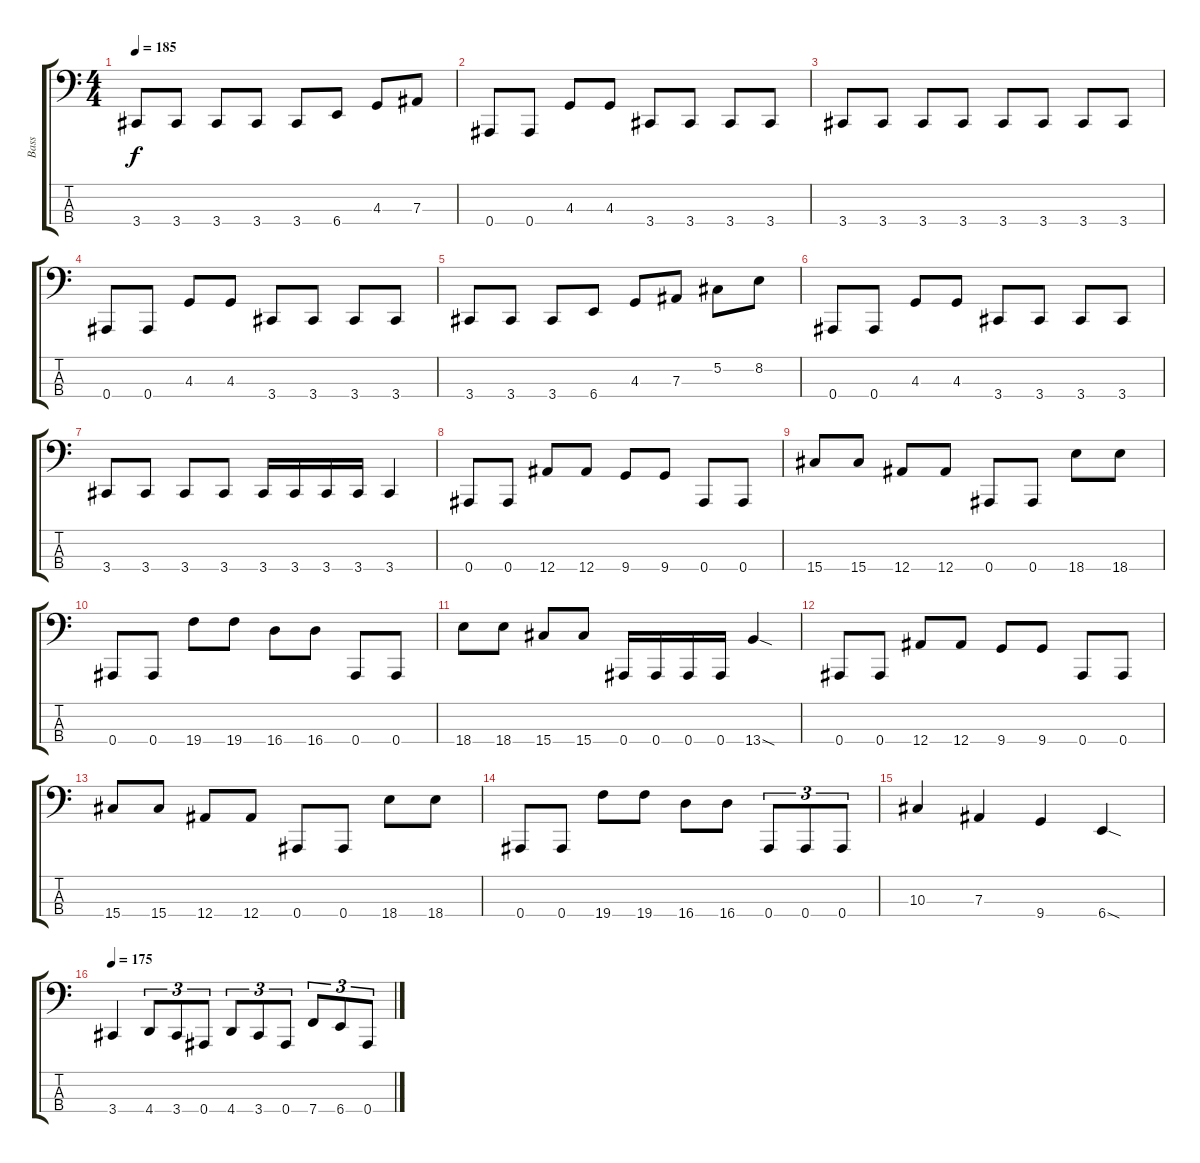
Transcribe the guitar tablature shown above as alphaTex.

\track ("Bass" "Bass") {instrument electricbasspick}
\staff {score tabs}
\tuning (Db2 Ab1 Eb1 Bb0) {hide}
\ts (4 4)
\tempo 185
\clef f4
\ks c
3.4.8{dy f} 3.4.8 3.4.8 3.4.8 3.4.8 6.4.8 4.3.8 7.3.8 |
0.4.8 0.4.8 4.3.8 4.3.8 3.4.8 3.4.8 3.4.8 3.4.8 |
3.4.8 3.4.8 3.4.8 3.4.8 3.4.8 3.4.8 3.4.8 3.4.8 |
0.4.8 0.4.8 4.3.8 4.3.8 3.4.8 3.4.8 3.4.8 3.4.8 |
3.4.8 3.4.8 3.4.8 6.4.8 4.3.8 7.3.8 5.2.8 8.2.8 |
0.4.8 0.4.8 4.3.8 4.3.8 3.4.8 3.4.8 3.4.8 3.4.8 |
3.4.8 3.4.8 3.4.8 3.4.8 3.4.16 3.4.16 3.4.16 3.4.16 3.4.4 |
0.4.8 0.4.8 12.4.8 12.4.8 9.4.8 9.4.8 0.4.8 0.4.8 |
15.4.8 15.4.8 12.4.8 12.4.8 0.4.8 0.4.8 18.4.8 18.4.8 |
0.4.8 0.4.8 19.4.8 19.4.8 16.4.8 16.4.8 0.4.8 0.4.8 |
18.4.8 18.4.8 15.4.8 15.4.8 0.4.16 0.4.16 0.4.16 0.4.16 13.4{sod}.4 |
0.4.8 0.4.8 12.4.8 12.4.8 9.4.8 9.4.8 0.4.8 0.4.8 |
15.4.8 15.4.8 12.4.8 12.4.8 0.4.8 0.4.8 18.4.8 18.4.8 |
0.4.8 0.4.8 19.4.8 19.4.8 16.4.8 16.4.8 0.4.8{tu (3 2)} 0.4.8{tu (3 2)} 0.4.8{tu (3 2)} |
10.3.4 7.3.4 9.4.4 6.4{sod}.4 |
\tempo 175
3.4.4 4.4.8{tu (3 2)} 3.4.8{tu (3 2)} 0.4.8{tu (3 2)} 4.4.8{tu (3 2)} 3.4.8{tu (3 2)} 0.4.8{tu (3 2)} 7.4.8{tu (3 2)} 6.4.8{tu (3 2)} 0.4.8{tu (3 2)}
